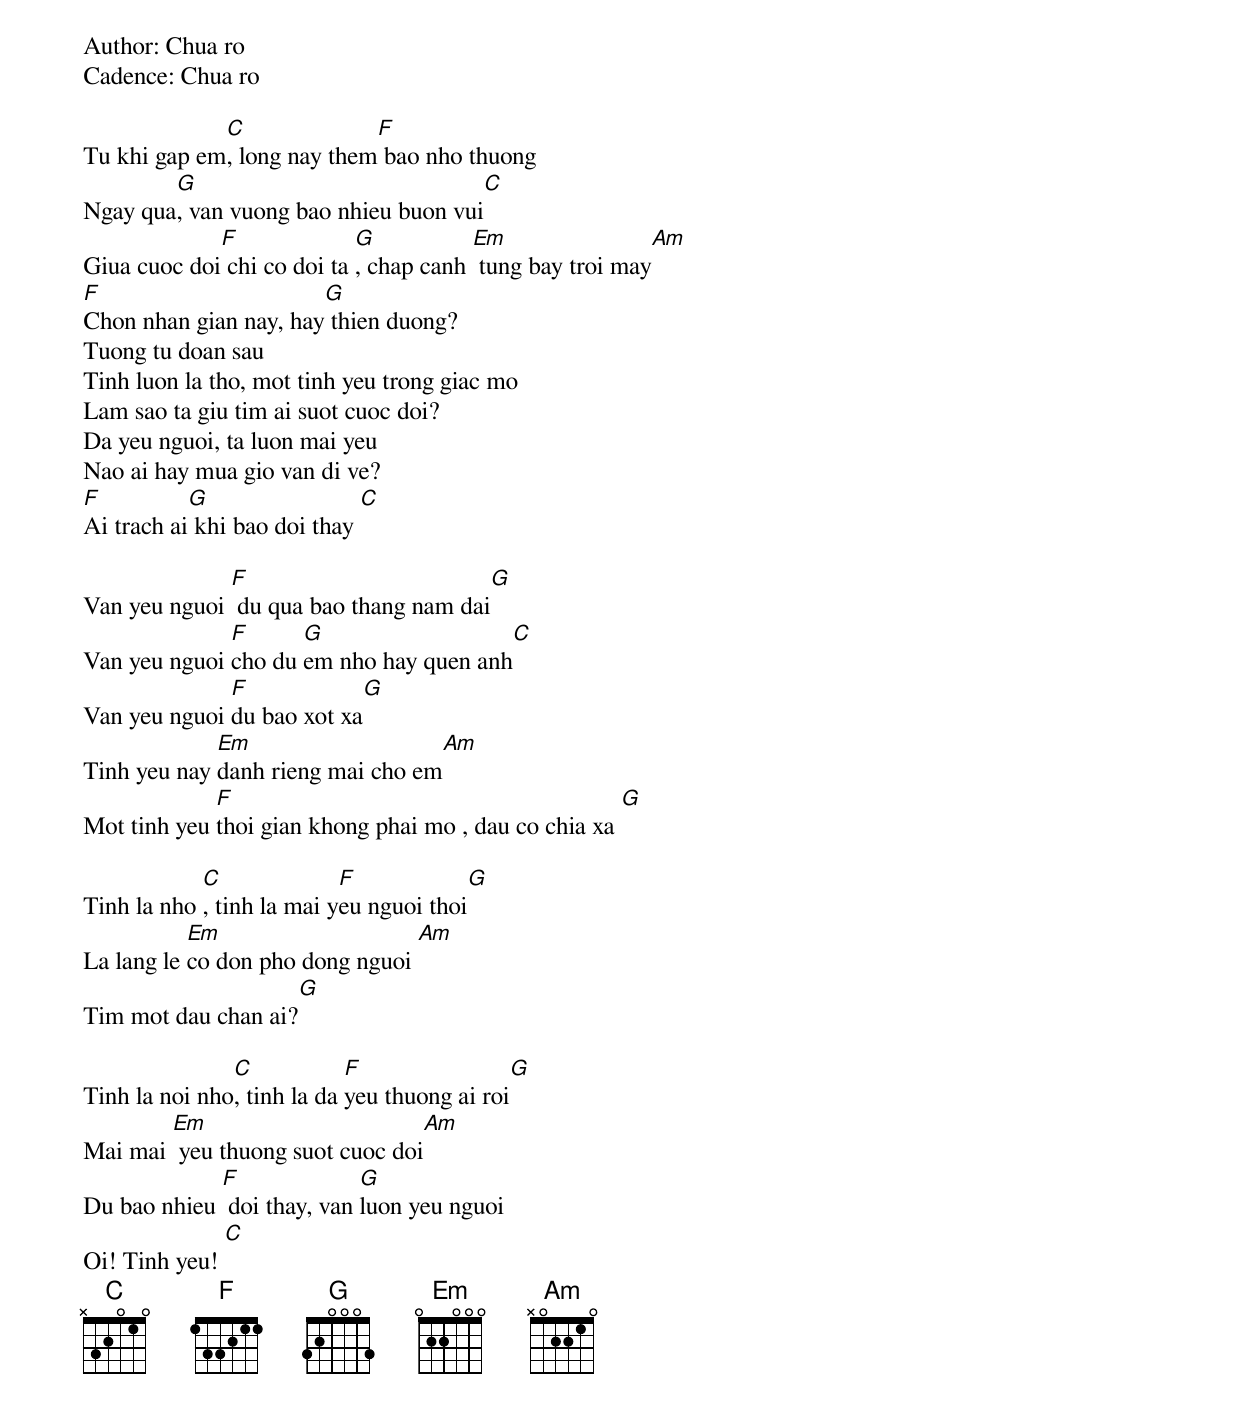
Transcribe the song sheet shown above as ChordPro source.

Author: Chua ro
Cadence: Chua ro

Tu khi gap em[C], long nay them[F] bao nho thuong
Ngay qua[G], van vuong bao nhieu buon vui[C]
Giua cuoc doi[F] chi co doi ta [G], chap canh [Em] tung bay troi may[Am]
[F]Chon nhan gian nay, hay[G] thien duong?
Tuong tu doan sau
Tinh luon la tho, mot tinh yeu trong giac mo
Lam sao ta giu tim ai suot cuoc doi?
Da yeu nguoi, ta luon mai yeu
Nao ai hay mua gio van di ve?
[F]Ai trach ai[G] khi bao doi thay [C]

Van yeu nguoi [F] du qua bao thang nam dai[G]
Van yeu nguoi [F]cho du [G]em nho hay quen anh[C]
Van yeu nguoi [F]du bao xot xa[G]
Tinh yeu nay [Em]danh rieng mai cho em[Am]
Mot tinh yeu [F]thoi gian khong phai mo , dau co chia xa [G]

Tinh la nho [C], tinh la mai y[F]eu nguoi thoi[G]
La lang le [Em]co don pho dong nguoi [Am]
Tim mot dau chan ai?[G]

Tinh la noi nho[C], tinh la da [F]yeu thuong ai roi[G]
Mai mai [Em] yeu thuong suot cuoc doi[Am]
Du bao nhieu [F] doi thay, van [G]luon yeu nguoi
Oi! Tinh yeu! [C]
